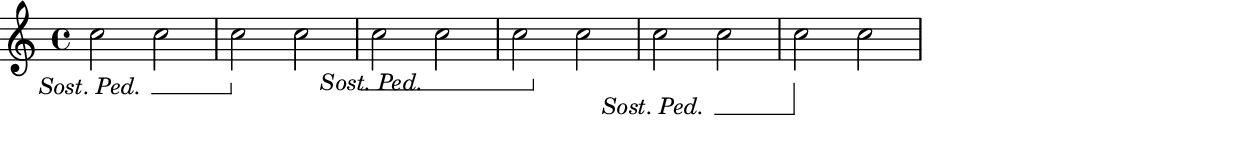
%% Generated by lilypond-book
%% Options: [exampleindent=10.16\mm,indent=0\mm,line-width=160\mm,paper-height=845.047\pt,paper-width=597.508\pt,papersize='(cons (* 597.508 pt) (* 845.047 pt))]
\include "lilypond-book-preamble.ly"


% ****************************************************************
% Start cut-&-pastable-section
% ****************************************************************

#(ly:set-option 'eps-box-padding 3.000000)



\paper {
  #(set-paper-size '(cons (* 597.508 pt) (* 845.047 pt)))
  indent = 0\mm
  line-width = 160\mm
  % offset the left padding, also add 1mm as lilypond creates cropped
  % images with a little space on the right
  line-width = #(- line-width (* mm  3.000000) (* mm 1))
}

\layout {
  
}




% ****************************************************************
% ly snippet:
% ****************************************************************
\sourcefilename "snippets/fine-tuning-pedal-brackets.ly"
\sourcefileline 0
%% DO NOT EDIT this file manually; it was automatically
%% generated from the LilyPond Snippet Repository
%% (http://lsr.di.unimi.it).
%%
%% Make any changes in the LSR itself, or in
%% `Documentation/snippets/new/`, then run
%% `scripts/auxiliar/makelsr.pl`.
%%
%% This file is in the public domain.

\version "2.24.0"

\header {
%% Translation of GIT committish: a8a85e19654e46d725563e6deba44083ef137a2c
  texidocja = "
ペダル記号のブラケットの見た目は様々に調整することができます。
"
  doctitleja = "ペダル記号のブラケットを微調整する"

%% Translation of GIT committish: 41a008e75e2fe29536406cdf0d71c32a4606f2b8
  texidocfr = "
Les crochets d'indication de pédale peuvent se modifier de différentes
manières.
"

  doctitlefr = "Affinage des indications de pédale"

%% Translation of GIT committish: b35da384a3367d8ee49a28f697c0ae8fb88b2e1e
  texidoces = "
Se puede alterar el aspecto de las líneas de pedal de varias formas.

"
  doctitlees = "Ajuste fino de las líneas de pedal"

%% Translation of GIT committish: 8ffecf6be17c6ec2ff87cf31873121a8cce29b09
  texidocca = "
Es pot alterar l'aspecte de les línies de pedal de diverses formes.

"
  doctitleca = "Ajustament fi de les línies de pedal"

  lsrtags = "keyboards, tweaks-and-overrides"

  texidoc = "
The appearance of pedal brackets may be altered in different ways.
"

  doctitle = "Fine-tuning pedal brackets"
} % begin verbatim


\paper { ragged-right = ##f }

\relative c'' {
  c2\sostenutoOn c
  c2\sostenutoOff c
  \once \override Staff.PianoPedalBracket.shorten-pair = #'(-7 . -2)
  c2\sostenutoOn c
  c2\sostenutoOff c
  \once \override Staff.PianoPedalBracket.edge-height = #'(0 . 3)
  c2\sostenutoOn c
  c2\sostenutoOff c
}



% ****************************************************************
% end ly snippet
% ****************************************************************
